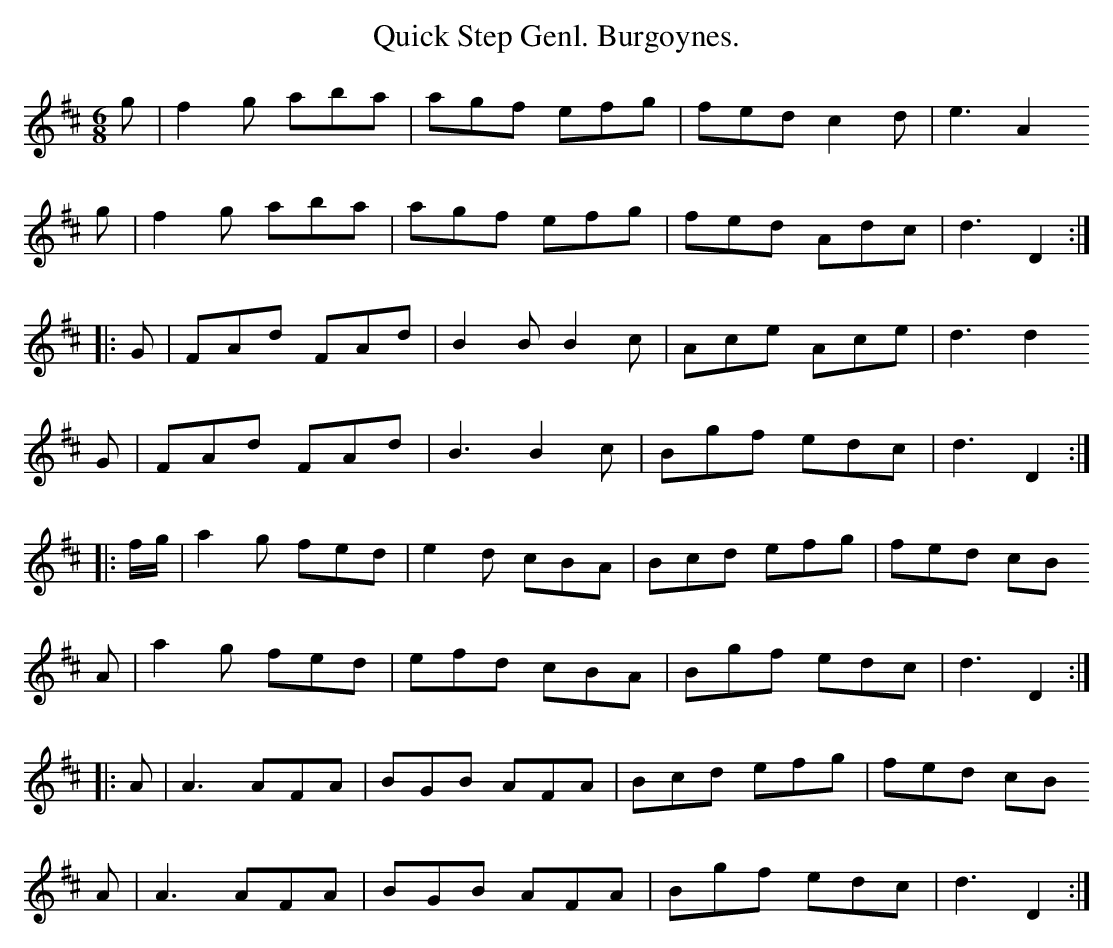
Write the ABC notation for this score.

X:1
T:Quick Step Genl. Burgoynes.
M:6/8
L:1/8
K:D
g   |f2g aba|agf efg|fed c2d|e3  A2
g   |f2g aba|agf efg|fed Adc|d3  D2::
G   |FAd FAd|B2B B2c|Ace Ace|d3  d2
G   |FAd FAd|B3  B2c|Bgf edc|d3  D2::
f/g/|a2g fed|e2d cBA|Bcd efg|fed cB
A   |a2g fed|efd cBA|Bgf edc|d3  D2::
A   |A3  AFA|BGB AFA|Bcd efg|fed cB
A   |A3  AFA|BGB AFA|Bgf edc|d3  D2:|
